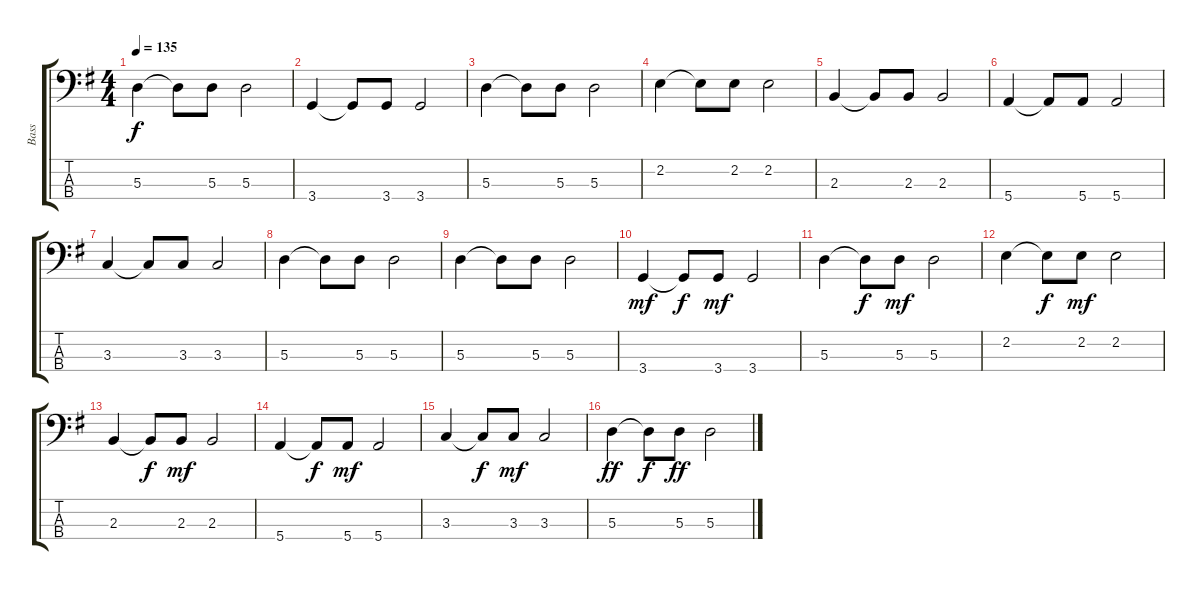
\track ("Bass" "Bass") {instrument electricbassfinger}
\staff {score tabs}
\tuning (G2 D2 A1 E1) {hide}
\ts (4 4)
\tempo 135
\clef f4
\ks g
5.3.4{dy f} 5.3{t}.8 5.3.8 5.3.2 |
3.4.4 3.4{t}.8 3.4.8 3.4.2 |
5.3.4 5.3{t}.8 5.3.8 5.3.2 |
2.2.4 2.2{t}.8 2.2.8 2.2.2 |
2.3.4 2.3{t}.8 2.3.8 2.3.2 |
5.4.4 5.4{t}.8 5.4.8 5.4.2 |
3.3.4 3.3{t}.8 3.3.8 3.3.2 |
5.3.4 5.3{t}.8 5.3.8 5.3.2 |
5.3.4 5.3{t}.8 5.3.8 5.3.2 |
3.4.4{dy mf} 3.4{t}.8{dy f} 3.4.8{dy mf} 3.4.2 |
5.3.4 5.3{t}.8{dy f} 5.3.8{dy mf} 5.3.2 |
2.2.4 2.2{t}.8{dy f} 2.2.8{dy mf} 2.2.2 |
2.3.4 2.3{t}.8{dy f} 2.3.8{dy mf} 2.3.2 |
5.4.4 5.4{t}.8{dy f} 5.4.8{dy mf} 5.4.2 |
3.3.4 3.3{t}.8{dy f} 3.3.8{dy mf} 3.3.2 |
5.3.4{dy ff} 5.3{t}.8{dy f} 5.3.8{dy ff} 5.3.2
